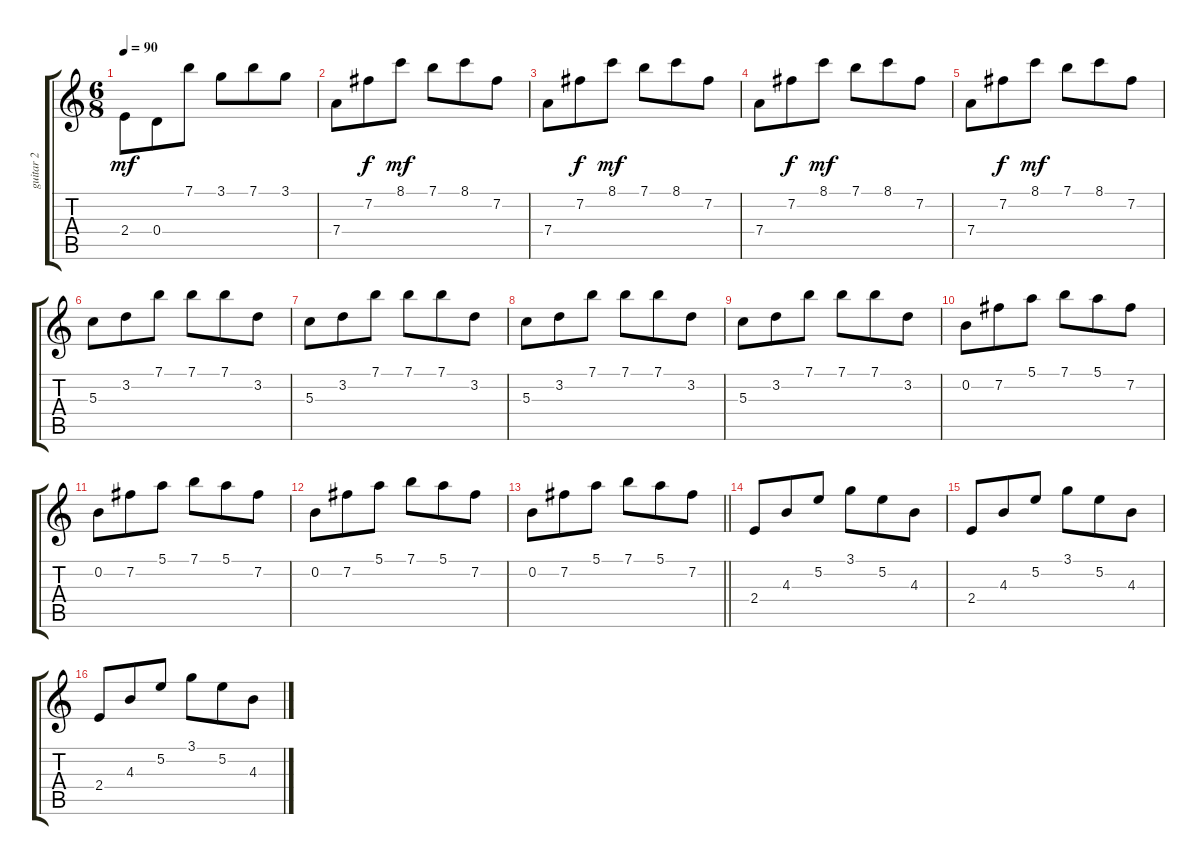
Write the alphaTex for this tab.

\track ("guitar 2" "guitar 2") {instrument acousticguitarnylon}
\staff {score tabs}
\tuning (E4 B3 G3 D3 A2 E2) {hide}
\ts (6 8)
\tempo 90
\clef g2
\ks c
2.4.8{dy mf} 0.4.8 7.1.8 3.1.8 7.1.8 3.1.8 |
7.4.8 7.2.8{dy f} 8.1.8{dy mf} 7.1.8 8.1.8 7.2.8 |
7.4.8 7.2.8{dy f} 8.1.8{dy mf} 7.1.8 8.1.8 7.2.8 |
7.4.8 7.2.8{dy f} 8.1.8{dy mf} 7.1.8 8.1.8 7.2.8 |
7.4.8 7.2.8{dy f} 8.1.8{dy mf} 7.1.8 8.1.8 7.2.8 |
5.3.8 3.2.8 7.1.8 7.1.8 7.1.8 3.2.8 |
5.3.8 3.2.8 7.1.8 7.1.8 7.1.8 3.2.8 |
5.3.8 3.2.8 7.1.8 7.1.8 7.1.8 3.2.8 |
5.3.8 3.2.8 7.1.8 7.1.8 7.1.8 3.2.8 |
0.2.8 7.2.8 5.1.8 7.1.8 5.1.8 7.2.8 |
0.2.8 7.2.8 5.1.8 7.1.8 5.1.8 7.2.8 |
0.2.8 7.2.8 5.1.8 7.1.8 5.1.8 7.2.8 |
\barLineRight lightlight
0.2.8 7.2.8 5.1.8 7.1.8 5.1.8 7.2.8 |
2.4.8 4.3.8 5.2.8 3.1.8 5.2.8 4.3.8 |
2.4.8 4.3.8 5.2.8 3.1.8 5.2.8 4.3.8 |
2.4.8 4.3.8 5.2.8 3.1.8 5.2.8 4.3.8
